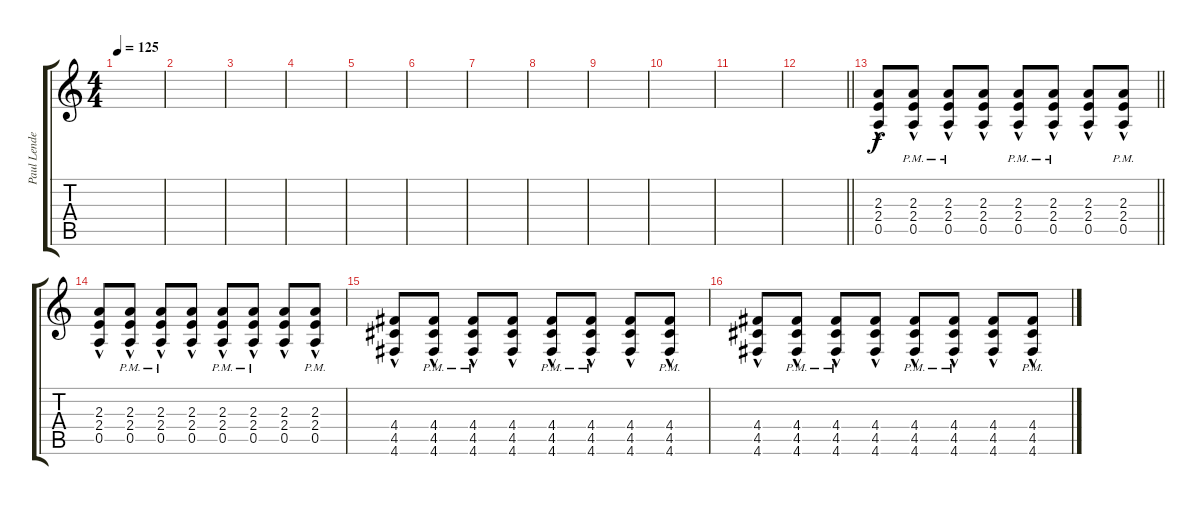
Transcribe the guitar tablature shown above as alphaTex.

\track ("Paul Lenders" "Paul Lende") {instrument distortionguitar}
\staff {score tabs}
\tuning (E4 B3 G3 D3 A2 D2) {hide}
\ts (4 4)
\tempo 125
\clef g2
\ks c
|
|
|
|
|
|
|
|
|
|
|
\barLineRight lightlight
|
\barLineRight lightlight
(2.3 2.4 0.5{hac}).8 (2.3{pm} 2.4{pm} 0.5{hac pm}).8 (2.3{pm} 2.4{pm} 0.5{hac pm}).8 (2.3 2.4 0.5{hac}).8 (2.3{pm} 2.4{pm} 0.5{hac pm}).8 (2.3{pm} 2.4{pm} 0.5{hac pm}).8 (2.3 2.4 0.5{hac}).8 (2.3{pm} 2.4{pm} 0.5{hac pm}).8 |
(2.3 2.4 0.5{hac}).8 (2.3{pm} 2.4{pm} 0.5{hac pm}).8 (2.3{pm} 2.4{pm} 0.5{hac pm}).8 (2.3 2.4 0.5{hac}).8 (2.3{pm} 2.4{pm} 0.5{hac pm}).8 (2.3{pm} 2.4{pm} 0.5{hac pm}).8 (2.3 2.4 0.5{hac}).8 (2.3{pm} 2.4{pm} 0.5{hac pm}).8 |
(4.4 4.5{hac} 4.6).8 (4.4{pm} 4.5{hac pm} 4.6{pm}).8 (4.4{pm} 4.5{hac pm} 4.6{pm}).8 (4.4 4.5{hac} 4.6).8 (4.4{pm} 4.5{hac pm} 4.6{pm}).8 (4.4{pm} 4.5{hac pm} 4.6{pm}).8 (4.4 4.5{hac} 4.6).8 (4.4{pm} 4.5{hac pm} 4.6{pm}).8 |
(4.4 4.5{hac} 4.6).8 (4.4{pm} 4.5{hac pm} 4.6{pm}).8 (4.4{pm} 4.5{hac pm} 4.6{pm}).8 (4.4 4.5{hac} 4.6).8 (4.4{pm} 4.5{hac pm} 4.6{pm}).8 (4.4{pm} 4.5{hac pm} 4.6{pm}).8 (4.4 4.5{hac} 4.6).8 (4.4{pm} 4.5{hac pm} 4.6{pm}).8
